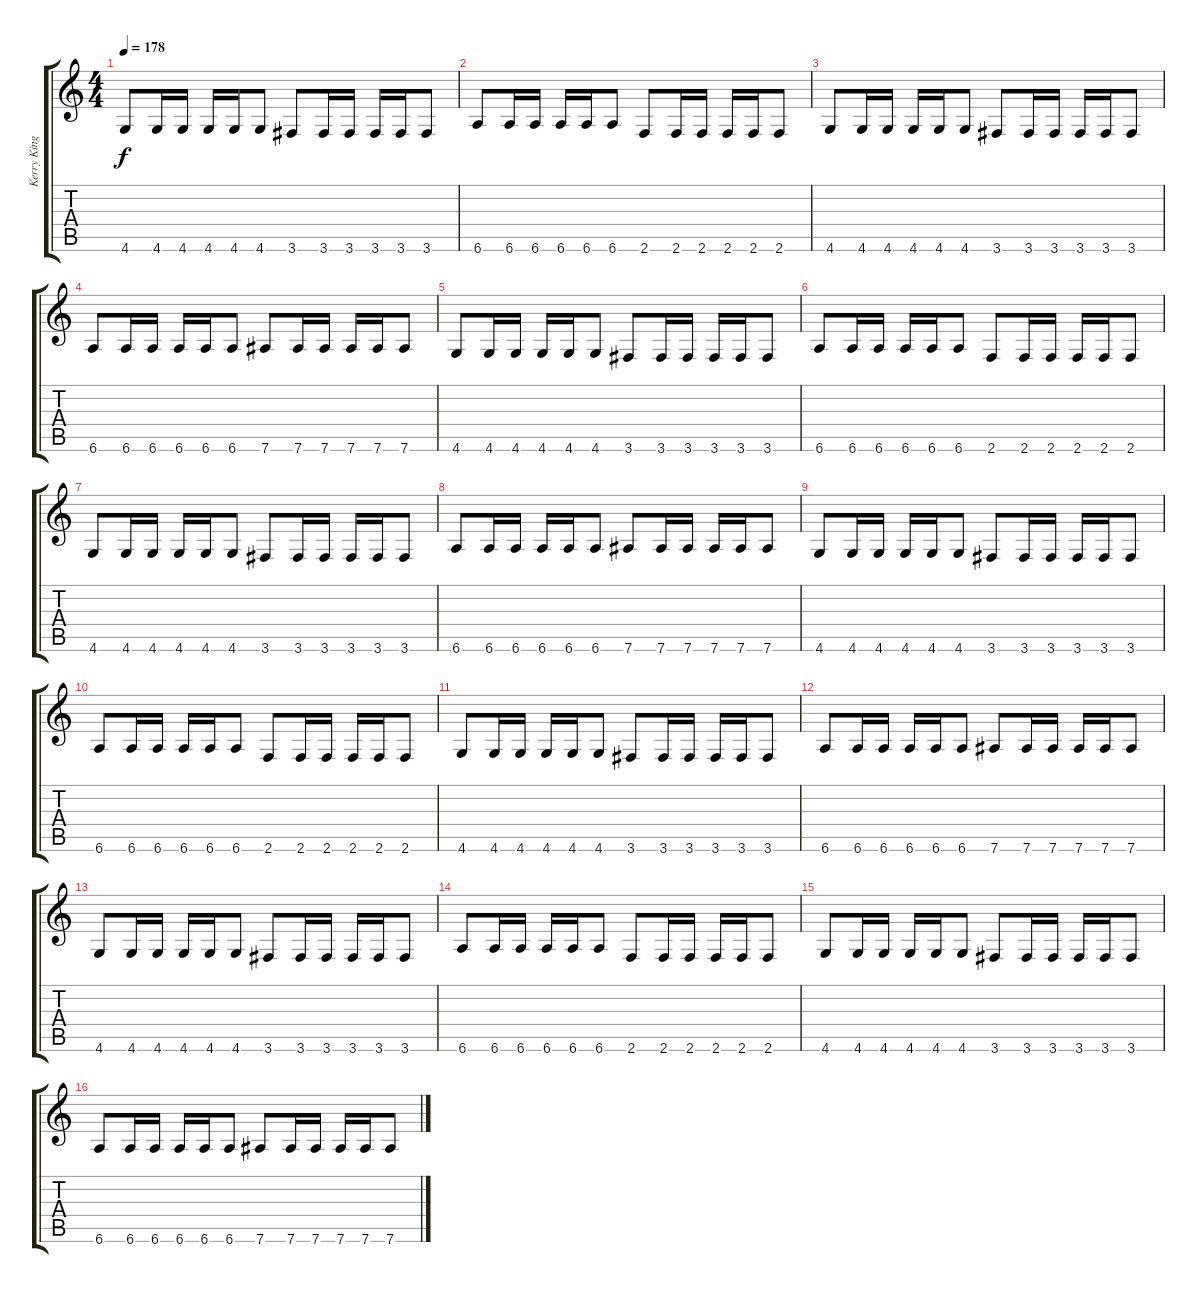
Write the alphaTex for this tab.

\track ("Kerry King" "Kerry King") {instrument overdrivenguitar}
\staff {score tabs}
\tuning (Eb4 Bb3 Gb3 Db3 Ab2 Eb2) {hide}
\ts (4 4)
\tempo 178
\tempo 240
\tempo 178
\clef g2
\ks c
4.6.8{dy f instrument overdrivenguitar} 4.6.16 4.6.16 4.6.16 4.6.16 4.6.8 3.6.8 3.6.16 3.6.16 3.6.16 3.6.16 3.6.8 |
6.6.8 6.6.16 6.6.16 6.6.16 6.6.16 6.6.8 2.6.8 2.6.16 2.6.16 2.6.16 2.6.16 2.6.8 |
4.6.8 4.6.16 4.6.16 4.6.16 4.6.16 4.6.8 3.6.8 3.6.16 3.6.16 3.6.16 3.6.16 3.6.8 |
6.6.8 6.6.16 6.6.16 6.6.16 6.6.16 6.6.8 7.6.8 7.6.16 7.6.16 7.6.16 7.6.16 7.6.8 |
4.6.8 4.6.16 4.6.16 4.6.16 4.6.16 4.6.8 3.6.8 3.6.16 3.6.16 3.6.16 3.6.16 3.6.8 |
6.6.8 6.6.16 6.6.16 6.6.16 6.6.16 6.6.8 2.6.8 2.6.16 2.6.16 2.6.16 2.6.16 2.6.8 |
4.6.8 4.6.16 4.6.16 4.6.16 4.6.16 4.6.8 3.6.8 3.6.16 3.6.16 3.6.16 3.6.16 3.6.8 |
6.6.8 6.6.16 6.6.16 6.6.16 6.6.16 6.6.8 7.6.8 7.6.16 7.6.16 7.6.16 7.6.16 7.6.8 |
4.6.8 4.6.16 4.6.16 4.6.16 4.6.16 4.6.8 3.6.8 3.6.16 3.6.16 3.6.16 3.6.16 3.6.8 |
6.6.8 6.6.16 6.6.16 6.6.16 6.6.16 6.6.8 2.6.8 2.6.16 2.6.16 2.6.16 2.6.16 2.6.8 |
4.6.8 4.6.16 4.6.16 4.6.16 4.6.16 4.6.8 3.6.8 3.6.16 3.6.16 3.6.16 3.6.16 3.6.8 |
6.6.8 6.6.16 6.6.16 6.6.16 6.6.16 6.6.8 7.6.8 7.6.16 7.6.16 7.6.16 7.6.16 7.6.8 |
4.6.8 4.6.16 4.6.16 4.6.16 4.6.16 4.6.8 3.6.8 3.6.16 3.6.16 3.6.16 3.6.16 3.6.8 |
6.6.8 6.6.16 6.6.16 6.6.16 6.6.16 6.6.8 2.6.8 2.6.16 2.6.16 2.6.16 2.6.16 2.6.8 |
4.6.8 4.6.16 4.6.16 4.6.16 4.6.16 4.6.8 3.6.8 3.6.16 3.6.16 3.6.16 3.6.16 3.6.8 |
6.6.8 6.6.16 6.6.16 6.6.16 6.6.16 6.6.8 7.6.8 7.6.16 7.6.16 7.6.16 7.6.16 7.6.8
